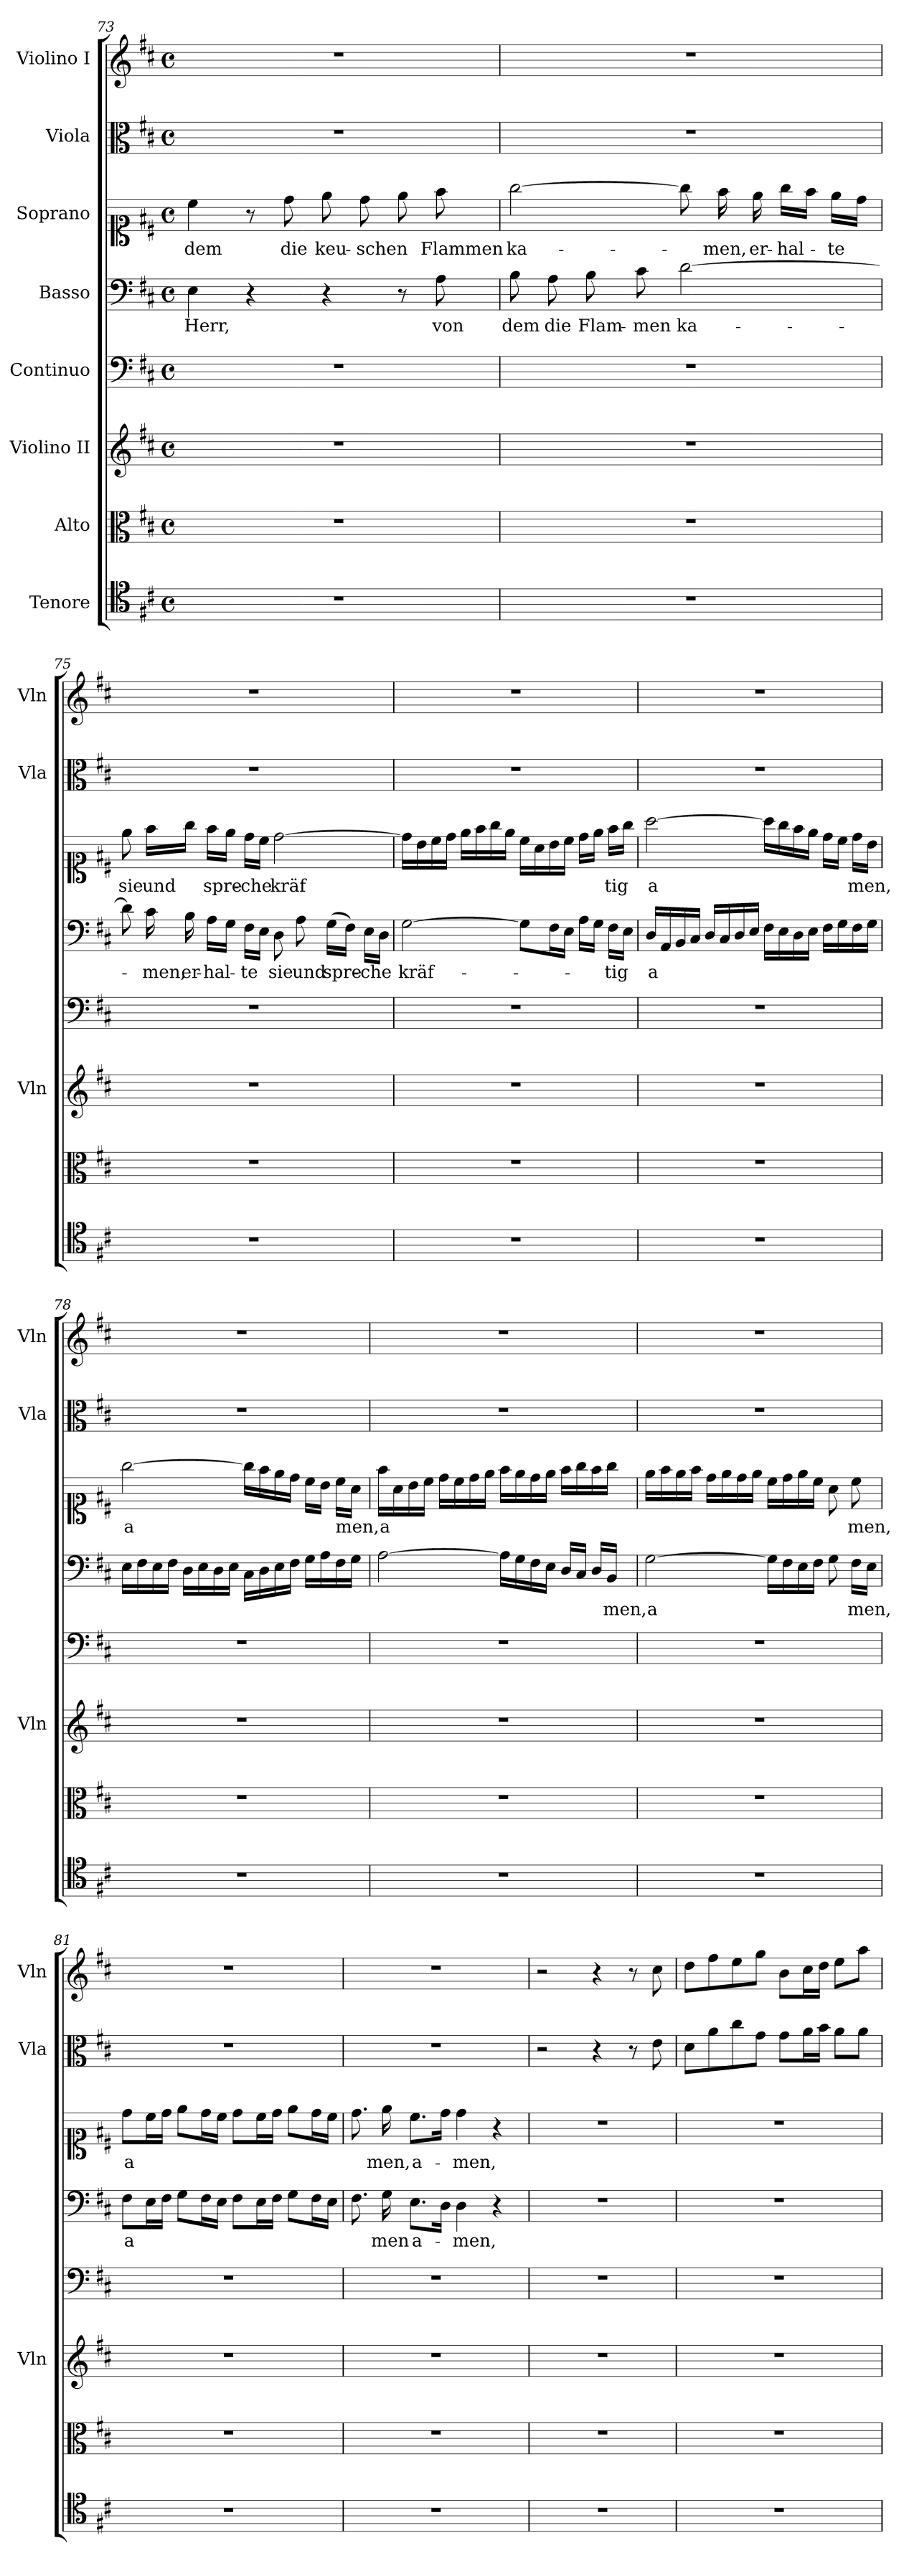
**kern	**kern	**kern	**kern	**kern	**text	**kern	**text	**kern	**kern
*part8	*part7	*part6	*part5	*part4	*part4	*part3	*part3	*part2	*part1
*staff8	*staff7	*staff6	*staff5	*staff4	*staff4	*staff3	*staff3	*staff2	*staff1
*I"Tenore	*I"Alto	*I"Violino II	*I"Continuo	*I"Basso	*	*I"Soprano	*	*I"Viola	*I"Violino I
*	*	*I'Vln	*	*	*	*	*	*I'Vla	*I'Vln
*clefC4	*clefC3	*clefG2	*clefF4	*clefF4	*	*clefC1	*	*clefC3	*clefG2
*k[f#c#]	*k[f#c#]	*k[f#c#]	*k[f#c#]	*k[f#c#]	*	*k[f#c#]	*	*k[f#c#]	*k[f#c#]
*M4/4	*M4/4	*M4/4	*M4/4	*M4/4	*	*M4/4	*	*M4/4	*M4/4
*met(c)	*met(c)	*met(c)	*met(c)	*met(c)	*	*met(c)	*	*met(c)	*met(c)
=73	=73	=73	=73	=73	=73	=73	=73	=73	=73
!	!	!	!	!	!LO:LY:b	!	!LO:LY:b	!	!
1r	1r	1r	1r	4E\	Herr,	4cc#\	dem	1r	1r
.	.	.	.	4r	.	8r	.	.	.
!	!	!	!	!	!	!	!LO:LY:b	!	!
.	.	.	.	.	.	8dd\	die	.	.
!	!	!	!	!	!	!	!LO:LY:b	!	!
.	.	.	.	4r	.	8ee\	keu-	.	.
!	!	!	!	!	!	!	!LO:LY:b	!	!
.	.	.	.	.	.	8dd\	-schen	.	.
.	.	.	.	8r	.	8ee\	.	.	.
!	!	!	!	!	!LO:LY:b	!	!LO:LY:b	!	!
.	.	.	.	8A\	von	8ff#\	Flammen	.	.
=74	=74	=74	=74	=74	=74	=74	=74	=74	=74
!	!	!	!	!	!LO:LY:b	!	!LO:LY:b	!	!
1r	1r	1r	1r	8B\	dem	[>2gg\	ka-	1r	1r
!	!	!	!	!	!LO:LY:b	!	!	!	!
.	.	.	.	8A\	die	.	.	.	.
!	!	!	!	!	!LO:LY:b	!	!	!	!
.	.	.	.	8B\	Flam-	.	.	.	.
!	!	!	!	!	!LO:LY:b	!	!	!	!
.	.	.	.	8c#\	-men	.	.	.	.
!	!	!	!	!	!LO:LY:b	!	!	!	!
.	.	.	.	[>2d\	ka-	8gg\]	.	.	.
!	!	!	!	!	!	!	!LO:LY:b	!	!
.	.	.	.	.	.	16ff#\	men,	.	.
!	!	!	!	!	!	!	!LO:LY:b	!	!
.	.	.	.	.	.	16ee\	er-	.	.
!	!	!	!	!	!	!	!LO:LY:b	!	!
.	.	.	.	.	.	16gg\LL	-hal-	.	.
.	.	.	.	.	.	16ff#\JJ	.	.	.
!	!	!	!	!	!	!	!LO:LY:b	!	!
.	.	.	.	.	.	16ee\LL	-te	.	.
.	.	.	.	.	.	16dd\JJ	.	.	.
!!LO:LB:g=z
=75	=75	=75	=75	=75	=75	=75	=75	=75	=75
!	!	!	!	!	!	!	!LO:LY:b	!	!
1r	1r	1r	1r	8d\]	.	8ee\	sie	1r	1r
!	!	!	!	!	!LO:LY:b	!	!LO:LY:b	!	!
.	.	.	.	16c#\	men,	16ff#\LL	und	.	.
!	!	!	!	!	!LO:LY:b	!	!	!	!
.	.	.	.	16B\	er-	16gg\JJ	.	.	.
!	!	!	!	!	!LO:LY:b	!	!LO:LY:b	!	!
.	.	.	.	16A\LL	-hal-	16ff#\LL	spre-	.	.
.	.	.	.	16G\JJ	.	16ee\JJ	.	.	.
!	!	!	!	!	!LO:LY:b	!	!LO:LY:b	!	!
.	.	.	.	16F#\LL	-te	16dd\LL	-che	.	.
.	.	.	.	16E\JJ	.	16cc#\JJ	.	.	.
!	!	!	!	!	!LO:LY:b	!	!LO:LY:b	!	!
.	.	.	.	8D\	sie	[2dd\	kräf-	.	.
!	!	!	!	!	!LO:LY:b	!	!	!	!
.	.	.	.	8A\	und	.	.	.	.
!	!	!	!	!	!LO:LY:b	!	!	!	!
.	.	.	.	(16G\LL	spre-	.	.	.	.
.	.	.	.	16F#\JJ)	.	.	.	.	.
!	!	!	!	!	!LO:LY:b	!	!	!	!
.	.	.	.	16E\LL	-che	.	.	.	.
.	.	.	.	16D\JJ	.	.	.	.	.
=76	=76	=76	=76	=76	=76	=76	=76	=76	=76
!	!	!	!	!	!LO:LY:b	!	!LO:LY:b	!	!
1r	1r	1r	1r	[>2G\	kräf-	16dd\LL]	---	1r	1r
.	.	.	.	.	.	16b\	.	.	.
.	.	.	.	.	.	16cc#\	.	.	.
.	.	.	.	.	.	16dd\JJ	.	.	.
.	.	.	.	.	.	16ee\LL	.	.	.
.	.	.	.	.	.	16ff#\	.	.	.
.	.	.	.	.	.	16gg\	.	.	.
.	.	.	.	.	.	16ee\JJ	.	.	.
.	.	.	.	8G\L]	.	16cc#\LL	.	.	.
.	.	.	.	.	.	16a\	.	.	.
.	.	.	.	16F#\L	.	16b\	.	.	.
.	.	.	.	16E\JJ	.	16cc#\JJ	.	.	.
.	.	.	.	16A\LL	.	16dd\LL	.	.	.
!	!	!	!	!	!	!	!LO:LY:b	!	!
.	.	.	.	16G\JJ	.	16ee\JJ	--	.	.
!	!	!	!	!	!LO:LY:b	!	!LO:LY:b	!	!
.	.	.	.	16F#\LL	-tig	16ff#\LL	-tig	.	.
.	.	.	.	16E\JJ	.	16gg\JJ	.	.	.
=77	=77	=77	=77	=77	=77	=77	=77	=77	=77
!	!	!	!	!	!LO:LY:b	!	!LO:LY:b	!	!
1r	1r	1r	1r	16D/LL	a-	[>2aa\	a-	1r	1r
.	.	.	.	16AA/	.	.	.	.	.
.	.	.	.	16BB/	.	.	.	.	.
.	.	.	.	16C#/JJ	.	.	.	.	.
!	!	!	!	!	!LO:LY:b	!	!	!	!
.	.	.	.	16D/LL	---	.	.	.	.
.	.	.	.	16C#/	.	.	.	.	.
.	.	.	.	16D/	.	.	.	.	.
.	.	.	.	16E/JJ	.	.	.	.	.
.	.	.	.	16F#\LL	.	16aa\LL]	.	.	.
!	!	!	!	!	!LO:LY:b	!	!	!	!
.	.	.	.	16E\	---	16gg\	.	.	.
.	.	.	.	16D\	.	16ff#\	.	.	.
.	.	.	.	16E\JJ	.	16ee\JJ	.	.	.
.	.	.	.	16F#\LL	.	16dd\LL	.	.	.
!	!	!	!	!	!	!	!LO:LY:b	!	!
.	.	.	.	16G\	.	16cc#\JJ	--	.	.
!	!	!	!	!	!	!	!LO:LY:b	!	!
.	.	.	.	16F#\	.	16dd\LL	men,	.	.
!	!	!	!	!	!LO:LY:b	!	!	!	!
.	.	.	.	16G\JJ	--	16b\JJ	.	.	.
=78	=78	=78	=78	=78	=78	=78	=78	=78	=78
!	!	!	!	!	!	!	!LO:LY:b	!	!
1r	1r	1r	1r	16E\LL	.	[>2gg\	a-	1r	1r
.	.	.	.	16F#\	.	.	.	.	.
.	.	.	.	16E\	.	.	.	.	.
.	.	.	.	16F#\JJ	.	.	.	.	.
.	.	.	.	16D\LL	.	.	.	.	.
.	.	.	.	16E\	.	.	.	.	.
.	.	.	.	16D\	.	.	.	.	.
!	!	!	!	!	!LO:LY:b	!	!	!	!
.	.	.	.	16E\JJ	--	.	.	.	.
.	.	.	.	16C#\LL	.	16gg\LL]	.	.	.
.	.	.	.	16D\	.	16ff#\	.	.	.
.	.	.	.	16E\	.	16ee\	.	.	.
.	.	.	.	16F#\JJ	.	16dd\JJ	.	.	.
.	.	.	.	16G\LL	.	16cc#\LL	.	.	.
!	!	!	!	!	!	!	!LO:LY:b	!	!
.	.	.	.	16A\	.	16b\JJ	--	.	.
!	!	!	!	!	!LO:LY:b	!	!	!	!
.	.	.	.	16F#\	---	16cc#\LL	.	.	.
!	!	!	!	!	!	!	!LO:LY:b	!	!
.	.	.	.	16G\JJ	.	16a\JJ	men,	.	.
!!LO:LB:g=z
=79	=79	=79	=79	=79	=79	=79	=79	=79	=79
!	!	!	!	!	!	!	!LO:LY:b	!	!
1r	1r	1r	1r	[>2A\	.	16ff#\LL	a-	1r	1r
.	.	.	.	.	.	16a\	.	.	.
.	.	.	.	.	.	16b\	.	.	.
.	.	.	.	.	.	16cc#\JJ	.	.	.
.	.	.	.	.	.	16dd\LL	.	.	.
.	.	.	.	.	.	16cc#\	.	.	.
.	.	.	.	.	.	16dd\	.	.	.
.	.	.	.	.	.	16ee\JJ	.	.	.
.	.	.	.	16A\LL]	.	16ff#\LL	.	.	.
.	.	.	.	16G\	.	16ee\	.	.	.
.	.	.	.	16F#\	.	16dd\	.	.	.
.	.	.	.	16E\JJ	.	16ee\JJ	.	.	.
.	.	.	.	16D/LL	.	16ff#\LL	.	.	.
!	!	!	!	!	!LO:LY:b	!	!	!	!
.	.	.	.	16C#/JJ	--	16gg\	.	.	.
.	.	.	.	16D/LL	.	16ff#\	.	.	.
!	!	!	!	!	!LO:LY:b	!	!	!	!
.	.	.	.	16BB/JJ	men,	16gg\JJ	.	.	.
=80	=80	=80	=80	=80	=80	=80	=80	=80	=80
!	!	!	!	!	!LO:LY:b	!	!	!	!
1r	1r	1r	1r	[>2G\	a-	16ee\LL	.	1r	1r
.	.	.	.	.	.	16ff#\	.	.	.
.	.	.	.	.	.	16ee\	.	.	.
.	.	.	.	.	.	16ff#\JJ	.	.	.
!	!	!	!	!	!	!	!LO:LY:b	!	!
.	.	.	.	.	.	16dd\LL	---	.	.
.	.	.	.	.	.	16ee\	.	.	.
.	.	.	.	.	.	16dd\	.	.	.
.	.	.	.	.	.	16ee\JJ	.	.	.
.	.	.	.	16G\LL]	.	16cc#\LL	.	.	.
.	.	.	.	16F#\	.	16dd\	.	.	.
.	.	.	.	16E\	.	16ee\	.	.	.
!	!	!	!	!	!	!	!LO:LY:b	!	!
.	.	.	.	16F#\JJ	.	16cc#\JJ	--	.	.
!	!	!	!	!	!LO:LY:b	!	!	!	!
.	.	.	.	8G\	--	8a\	.	.	.
!	!	!	!	!	!LO:LY:b	!	!LO:LY:b	!	!
.	.	.	.	16F#\LL	men,	8cc#\	men,	.	.
.	.	.	.	16E\JJ	.	.	.	.	.
=81	=81	=81	=81	=81	=81	=81	=81	=81	=81
!	!	!	!	!	!LO:LY:b	!	!LO:LY:b	!	!
1r	1r	1r	1r	8F#\L	a-	8dd\L	a-	1r	1r
.	.	.	.	16E\L	.	16cc#\L	.	.	.
.	.	.	.	16F#\JJ	.	16dd\JJ	.	.	.
.	.	.	.	8G\L	.	8ee\L	.	.	.
!	!	!	!	!	!LO:LY:b	!	!	!	!
.	.	.	.	16F#\L	---	16dd\L	.	.	.
.	.	.	.	16E\JJ	.	16cc#\JJ	.	.	.
.	.	.	.	8F#\L	.	8dd\L	.	.	.
!	!	!	!	!	!	!	!LO:LY:b	!	!
.	.	.	.	16E\L	.	16cc#\L	--	.	.
.	.	.	.	16F#\JJ	.	16dd\JJ	.	.	.
.	.	.	.	8G\L	.	8ee\L	.	.	.
.	.	.	.	16F#\L	.	16dd\L	.	.	.
!	!	!	!	!	!LO:LY:b	!	!	!	!
.	.	.	.	16E\JJ	--	16cc#\JJ	.	.	.
=82	=82	=82	=82	=82	=82	=82	=82	=82	=82
!	!	!	!	!	!LO:LY:b	!	!LO:LY:b	!	!
1r	1r	1r	1r	8.F#\	-	8.dd\	--	1r	1r
!	!	!	!	!	!LO:LY:b	!	!LO:LY:b	!	!
.	.	.	.	16G\	men	16ee\	men,	.	.
!	!	!	!	!	!LO:LY:b	!	!LO:LY:b	!	!
.	.	.	.	8.E\L	a-	8.cc#\L	a-	.	.
.	.	.	.	16D\Jk	.	16dd\Jk	.	.	.
!	!	!	!	!	!LO:LY:b	!	!LO:LY:b	!	!
.	.	.	.	4D\	-men,	4dd\	-men,	.	.
.	.	.	.	4r	.	4r	.	.	.
=83	=83	=83	=83	=83	=83	=83	=83	=83	=83
1r	1r	1r	1r	1r	.	1r	.	2r	2r
.	.	.	.	.	.	.	.	4r	4r
.	.	.	.	.	.	.	.	8r	8r
.	.	.	.	.	.	.	.	8e\	8cc#\
!!LO:PB:g=z
=84	=84	=84	=84	=84	=84	=84	=84	=84	=84
1r	1r	1r	1r	1r	.	1r	.	8d\L	8dd\L
.	.	.	.	.	.	.	.	8a\	8ff#\
.	.	.	.	.	.	.	.	8cc#\	8ee\
.	.	.	.	.	.	.	.	8g\J	8gg\J
.	.	.	.	.	.	.	.	8g\L	8b\L
.	.	.	.	.	.	.	.	16a\L	16cc#\L
.	.	.	.	.	.	.	.	16b\JJ	16dd\JJ
.	.	.	.	.	.	.	.	8a\L	8ee\L
.	.	.	.	.	.	.	.	8a\J	8aa\J
=	=	=	=	=	=	=	=	=	=
*-	*-	*-	*-	*-	*-	*-	*-	*-	*-
